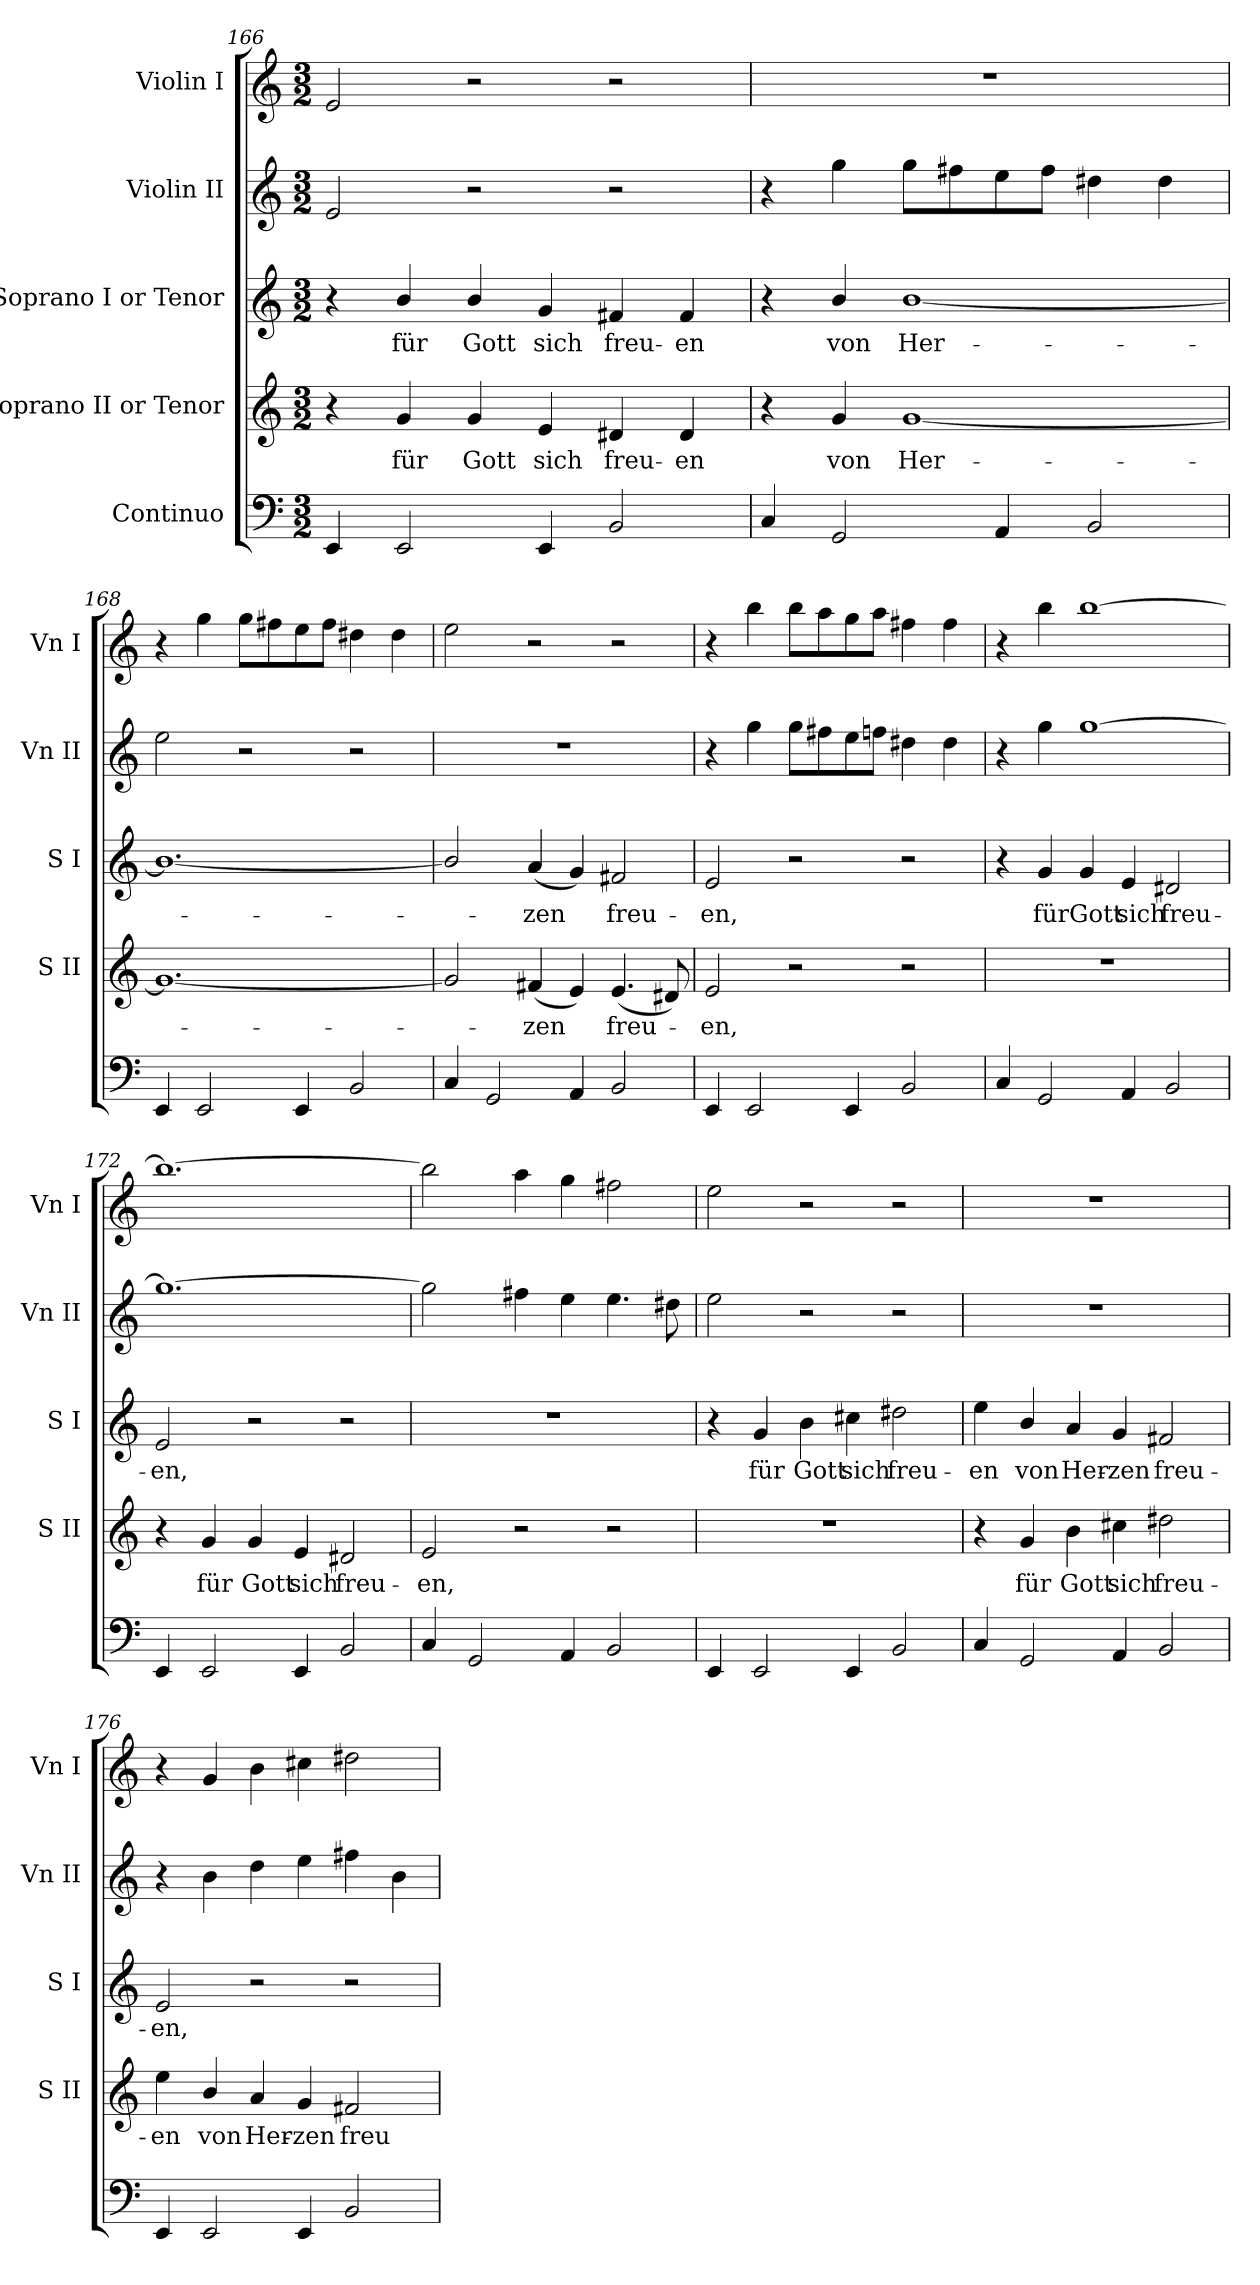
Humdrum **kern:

**kern	**kern	**text	**kern	**text	**kern	**kern
*part5	*part4	*part4	*part3	*part3	*part2	*part1
*staff5	*staff4	*staff4	*staff3	*staff3	*staff2	*staff1
*I"Continuo	*I"Soprano II or Tenor	*	*I"Soprano I or Tenor	*	*I"Violin II	*I"Violin I
*	*I'S II	*	*I'S I	*	*I'Vn II	*I'Vn I
*clefF4	*clefG2	*	*clefG2	*	*clefG2	*clefG2
*k[]	*k[]	*	*k[]	*	*k[]	*k[]
*C:	*C:	*	*C:	*	*C:	*C:
*M3/2	*M3/2	*	*M3/2	*	*M3/2	*M3/2
=166	=166	=166	=166	=166	=166	=166
4EE	4r	.	4r	.	2e	2e
!	!	!LO:LY:b	!	!LO:LY:b	!	!
2EE	4g	für	4b/	für	.	.
!	!	!LO:LY:b	!	!LO:LY:b	!	!
.	4g	Gott	4b/	Gott	2r	2r
!	!	!LO:LY:b	!	!LO:LY:b	!	!
4EE	4e	sich	4g	sich	.	.
!	!	!LO:LY:b	!	!LO:LY:b	!	!
2BB	4d#X	freu-	4f#X	freu-	2r	2r
!	!	!LO:LY:b	!	!LO:LY:b	!	!
.	4d#	-en	4f#	-en	.	.
=167	=167	=167	=167	=167	=167	=167
!	!	!	!	!	!	!LO:N:vis=1
4C	4r	.	4r	.	4r	1.r
!	!	!LO:LY:b	!	!LO:LY:b	!	!
2GG	4g	von	4b/	von	4gg	.
!	!	!LO:LY:b	!	!LO:LY:b	!	!
.	[1g	Her-	[1b/	Her-	8ggL	.
.	.	.	.	.	8ff#X	.
4AA	.	.	.	.	8ee	.
.	.	.	.	.	8ff#J	.
2BB	.	.	.	.	4dd#X	.
.	.	.	.	.	4dd#	.
=168	=168	=168	=168	=168	=168	=168
4EE	1.g_	.	1.b/_	.	2ee	4r
2EE	.	.	.	.	.	4gg
.	.	.	.	.	2r	8ggL
.	.	.	.	.	.	8ff#X
4EE	.	.	.	.	.	8ee
.	.	.	.	.	.	8ff#J
2BB	.	.	.	.	2r	4dd#X
.	.	.	.	.	.	4dd#
=169	=169	=169	=169	=169	=169	=169
!	!	!	!	!	!LO:N:vis=1	!
4C	2g]	.	2b/]	.	1.r	2ee
2GG	.	.	.	.	.	.
!	!	!LO:LY:b	!	!LO:LY:b	!	!
.	(<4f#X	zen	(<4a	zen	.	2r
4AA	4e)	.	4g)	.	.	.
!	!	!LO:LY:b	!	!LO:LY:b	!	!
2BB	(<4.e	freu-	2f#X	freu-	.	2r
.	8d#X)	.	.	.	.	.
!!LO:LB:g=z
=170	=170	=170	=170	=170	=170	=170
!	!	!LO:LY:b	!	!LO:LY:b	!	!
4EE	2e	en,	2e	-en,	4r	4r
2EE	.	.	.	.	4gg	4bb
.	2r	.	2r	.	8ggL	8bbL
.	.	.	.	.	8ff#X	8aa
4EE	.	.	.	.	8ee	8gg
.	.	.	.	.	8ffnJ	8aaJ
2BB	2r	.	2r	.	4dd#X	4ff#X
.	.	.	.	.	4dd#	4ff#
=171	=171	=171	=171	=171	=171	=171
!	!LO:N:vis=1	!	!	!	!	!
4C	1.r	.	4r	.	4r	4r
!	!	!	!	!LO:LY:b	!	!
2GG	.	.	4g	für	4gg	4bb
!	!	!	!	!LO:LY:b	!	!
.	.	.	4g	Gott	[1gg	[1bb
!	!	!	!	!LO:LY:b	!	!
4AA	.	.	4e	sich	.	.
!	!	!	!	!LO:LY:b	!	!
2BB	.	.	2d#X	freu-	.	.
=172	=172	=172	=172	=172	=172	=172
!	!	!	!	!LO:LY:b	!	!
4EE	4r	.	2e	-en,	1.gg_	1.bb_
!	!	!LO:LY:b	!	!	!	!
2EE	4g	für	.	.	.	.
!	!	!LO:LY:b	!	!	!	!
.	4g	Gott	2r	.	.	.
!	!	!LO:LY:b	!	!	!	!
4EE	4e	sich	.	.	.	.
!	!	!LO:LY:b	!	!	!	!
2BB	2d#X	freu-	2r	.	.	.
=173	=173	=173	=173	=173	=173	=173
!	!	!LO:LY:b	!LO:N:vis=1	!	!	!
4C	2e	-en,	1.r	.	2gg]	2bb]
2GG	.	.	.	.	.	.
.	2r	.	.	.	4ff#X	4aa
4AA	.	.	.	.	4ee	4gg
2BB	2r	.	.	.	4.ee	2ff#X
.	.	.	.	.	8dd#X	.
!!LO:LB:g=z
=174	=174	=174	=174	=174	=174	=174
!	!LO:N:vis=1	!	!	!	!	!
4EE	1.r	.	4r	.	2ee	2ee
!	!	!	!	!LO:LY:b	!	!
2EE	.	.	4g	für	.	.
!	!	!	!	!LO:LY:b	!	!
.	.	.	4b	Gott	2r	2r
!	!	!	!	!LO:LY:b	!	!
4EE	.	.	4cc#X	sich	.	.
!	!	!	!	!LO:LY:b	!	!
2BB	.	.	2dd#X	freu-	2r	2r
=175	=175	=175	=175	=175	=175	=175
!	!	!	!	!LO:LY:b	!LO:N:vis=1	!LO:N:vis=1
4C	4r	.	4ee	-en	1.r	1.r
!	!	!LO:LY:b	!	!LO:LY:b	!	!
2GG	4g	für	4b/	von	.	.
!	!	!LO:LY:b	!	!LO:LY:b	!	!
.	4b	Gott	4a	Her-	.	.
!	!	!LO:LY:b	!	!LO:LY:b	!	!
4AA	4cc#X	sich	4g	-zen	.	.
!	!	!LO:LY:b	!	!LO:LY:b	!	!
2BB	2dd#X	freu-	2f#X	freu-	.	.
=176	=176	=176	=176	=176	=176	=176
!	!	!LO:LY:b	!	!LO:LY:b	!	!
4EE	4ee	-en	2e	-en,	4r	4r
!	!	!LO:LY:b	!	!	!	!
2EE	4b/	von	.	.	4b	4g
!	!	!LO:LY:b	!	!	!	!
.	4a	Her-	2r	.	4dd	4b
!	!	!LO:LY:b	!	!	!	!
4EE	4g	-zen	.	.	4ee	4cc#X
!	!	!LO:LY:b	!	!	!	!
2BB	2f#X	freu-	2r	.	4ff#X	2dd#X
.	.	.	.	.	4b	.
=	=	=	=	=	=	=
*-	*-	*-	*-	*-	*-	*-
